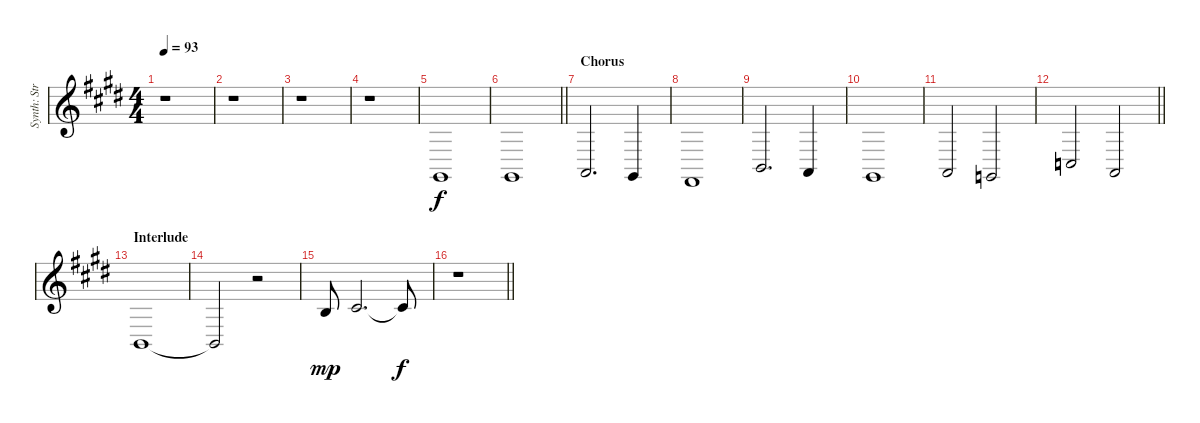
\track ("Synth: Strings" "Synth: Str") {instrument stringensemble1}
\staff {score}
\tuning (E4 B3 G3 D3 A2 E2) {hide}
\ts (4 4)
\tempo 93
\clef g2
\ks c#minor
r.1{dy f} |
r.1 |
r.1 |
r.1 |
4.6.1 |
\barLineRight lightlight
4.6.1 |
\section ("" "Chorus")
0.5.2{d} 4.6.4 |
2.6.1 |
2.5.2{d} 0.5.4 |
4.6.1 |
0.5.2 3.6.2 |
\barLineRight lightlight
3.5.2 0.5.2 |
\section ("" "Interlude")
2.5.1 |
2.5{t}.2 r.2 |
0.2.8{dy mp} 2.2.2{d} 2.2{t}.8{dy f} |
\barLineRight lightlight
r.1
